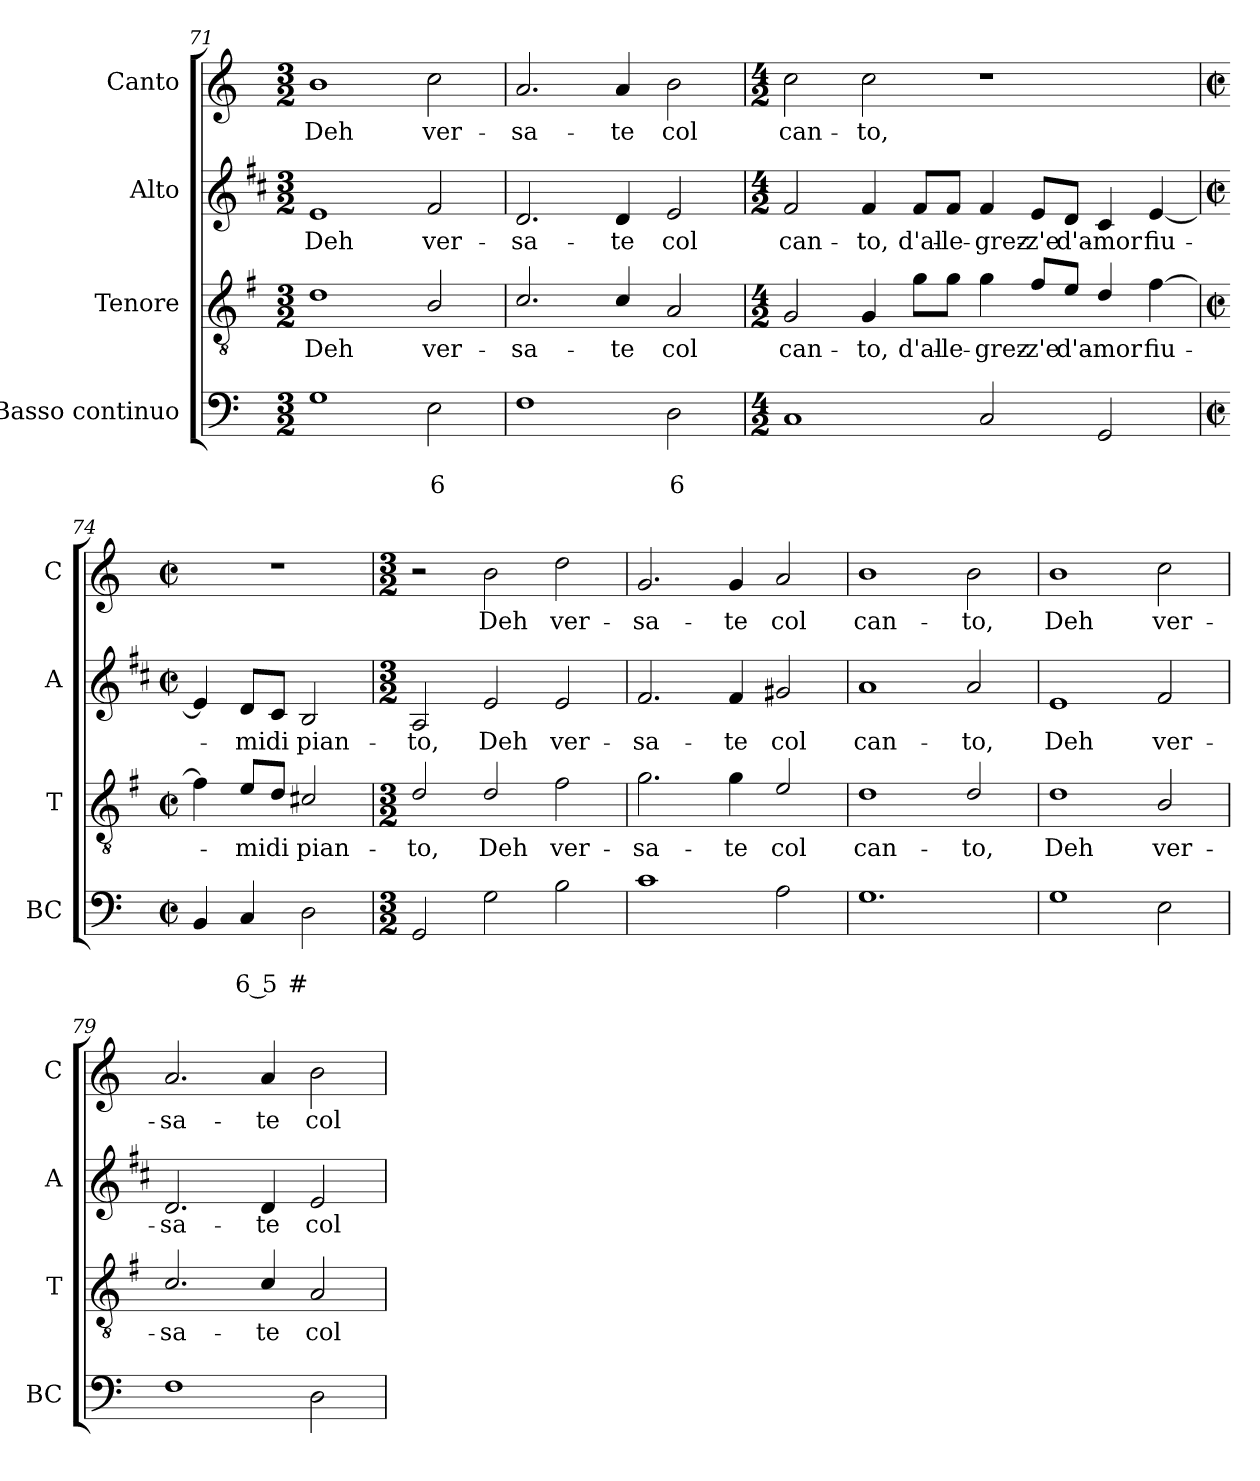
**kern	**text	**text	**kern	**text	**kern	**text	**kern	**text
*part4	*part4	*part4	*part3	*part3	*part2	*part2	*part1	*part1
*staff4	*staff4	*staff4	*staff3	*staff3	*staff2	*staff2	*staff1	*staff1
*I"Basso continuo	*	*	*I"Tenore	*	*I"Alto	*	*I"Canto	*
*I'BC	*	*	*I'T	*	*I'A	*	*I'C	*
*clefF4	*	*	*clefGv2	*	*clefG2	*	*clefG2	*
*	*	*	*ITrd4c7	*	*ITrd1c2	*	*	*
*k[]	*	*	*k[]	*	*k[]	*	*k[]	*
*C:	*	*	*C:	*	*C:	*	*C:	*
*M3/2	*	*	*M3/2	*	*M3/2	*	*M3/2	*
=71	=71	=71	=71	=71	=71	=71	=71	=71
!	!	!	!	!LO:LY:b	!	!LO:LY:b	!	!LO:LY:b
1G	.	.	1G	Deh	1d	Deh	1b	Deh
!	!	!LO:LY:b	!	!LO:LY:b	!	!LO:LY:b	!	!LO:LY:b
2E\	.	6	2E/	ver-	2e/	ver-	2cc\	ver-
=72	=72	=72	=72	=72	=72	=72	=72	=72
!	!	!	!	!LO:LY:b	!	!LO:LY:b	!	!LO:LY:b
1F	.	.	2.F/	-sa-	2.c/	-sa-	2.a/	-sa-
!	!	!	!	!LO:LY:b	!	!LO:LY:b	!	!LO:LY:b
.	.	.	4F/	-te	4c/	-te	4a/	-te
!	!	!LO:LY:b	!	!LO:LY:b	!	!LO:LY:b	!	!LO:LY:b
2D\	.	6	2D/	col	2d/	col	2b\	col
=73	=73	=73	=73	=73	=73	=73	=73	=73
*M4/2	*	*	*M4/2	*	*M4/2	*	*M4/2	*
!	!	!	!	!LO:LY:b	!	!LO:LY:b	!	!LO:LY:b
1C	.	.	2C/	can-	2e/	can-	2cc\	can-
!	!	!	!	!LO:LY:b	!	!LO:LY:b	!	!LO:LY:b
.	.	.	4C/	-to,	4e/	-to,	2cc\	-to,
!	!	!	!	!LO:LY:b	!	!LO:LY:b	!	!
.	.	.	8c\L	d'al-	8e/L	d'al-	.	.
!	!	!	!	!LO:LY:b	!	!LO:LY:b	!	!
.	.	.	8c\J	-le-	8e/J	-le-	.	.
!	!	!	!	!LO:LY:b	!	!LO:LY:b	!	!
2C/	.	.	4c\	-grez-	4e/	-grez-	1r	.
!	!	!	!	!LO:LY:b	!	!LO:LY:b	!	!
.	.	.	8B/L	-z'e	8d/L	-z'e	.	.
!	!	!	!	!LO:LY:b	!	!LO:LY:b	!	!
.	.	.	8A/J	d'a-	8c/J	d'a-	.	.
!	!	!	!	!LO:LY:b	!	!LO:LY:b	!	!
2GG/	.	.	4G/	-mor	4B/	-mor	.	.
!	!	!	!	!LO:LY:b	!	!LO:LY:b	!	!
.	.	.	[4B\	fiu-	[4d/	fiu-	.	.
!!LO:PB:g=z
=74	=74	=74	=74	=74	=74	=74	=74	=74
*M2/2	*	*	*M2/2	*	*M2/2	*	*M2/2	*
*met(c|)	*	*	*met(c|)	*	*met(c|)	*	*met(c|)	*
4BB/	.	.	4B\]	.	4d/]	.	1r	.
!	!	!LO:LY:b	!	!LO:LY:b	!	!LO:LY:b	!	!
4C/	.	6 5	8A/L	-mi	8c/L	-mi	.	.
!	!	!	!	!LO:LY:b	!	!LO:LY:b	!	!
.	.	.	8G/J	di	8B/J	di	.	.
!	!	!LO:LY:b	!	!LO:LY:b	!	!LO:LY:b	!	!
2D\	.	#	2F#X/	pian-	2A/	pian-	.	.
=75	=75	=75	=75	=75	=75	=75	=75	=75
*M3/2	*	*	*M3/2	*	*M3/2	*	*M3/2	*
!	!	!	!	!LO:LY:b	!	!LO:LY:b	!	!
2GG/	.	.	2G/	-to,	2G/	-to,	2r	.
!	!	!	!	!LO:LY:b	!	!LO:LY:b	!	!LO:LY:b
2G\	.	.	2G/	Deh	2d/	Deh	2b\	Deh
!	!	!	!	!LO:LY:b	!	!LO:LY:b	!	!LO:LY:b
2B\	.	.	2B\	ver-	2d/	ver-	2dd\	ver-
=76	=76	=76	=76	=76	=76	=76	=76	=76
!	!	!	!	!LO:LY:b	!	!LO:LY:b	!	!LO:LY:b
1c	.	.	2.c\	-sa-	2.e/	-sa-	2.g/	-sa-
!	!	!	!	!LO:LY:b	!	!LO:LY:b	!	!LO:LY:b
.	.	.	4c\	-te	4e/	-te	4g/	-te
!	!	!	!	!LO:LY:b	!	!LO:LY:b	!	!LO:LY:b
2A\	.	.	2A/	col	2f#X/	col	2a/	col
=77	=77	=77	=77	=77	=77	=77	=77	=77
!	!	!	!	!LO:LY:b	!	!LO:LY:b	!	!LO:LY:b
1.G	.	.	1G	can-	1g	can-	1b	can-
!	!	!	!	!LO:LY:b	!	!LO:LY:b	!	!LO:LY:b
.	.	.	2G/	-to,	2g/	-to,	2b\	-to,
=78	=78	=78	=78	=78	=78	=78	=78	=78
!	!	!	!	!LO:LY:b	!	!LO:LY:b	!	!LO:LY:b
1G	.	.	1G	Deh	1d	Deh	1b	Deh
!	!	!	!	!LO:LY:b	!	!LO:LY:b	!	!LO:LY:b
2E\	.	.	2E/	ver-	2e/	ver-	2cc\	ver-
=79	=79	=79	=79	=79	=79	=79	=79	=79
!	!	!	!	!LO:LY:b	!	!LO:LY:b	!	!LO:LY:b
1F	.	.	2.F/	-sa-	2.c/	-sa-	2.a/	-sa-
!	!	!	!	!LO:LY:b	!	!LO:LY:b	!	!LO:LY:b
.	.	.	4F/	-te	4c/	-te	4a/	-te
!	!	!	!	!LO:LY:b	!	!LO:LY:b	!	!LO:LY:b
2D\	.	.	2D/	col	2d/	col	2b\	col
=	=	=	=	=	=	=	=	=
*-	*-	*-	*-	*-	*-	*-	*-	*-
